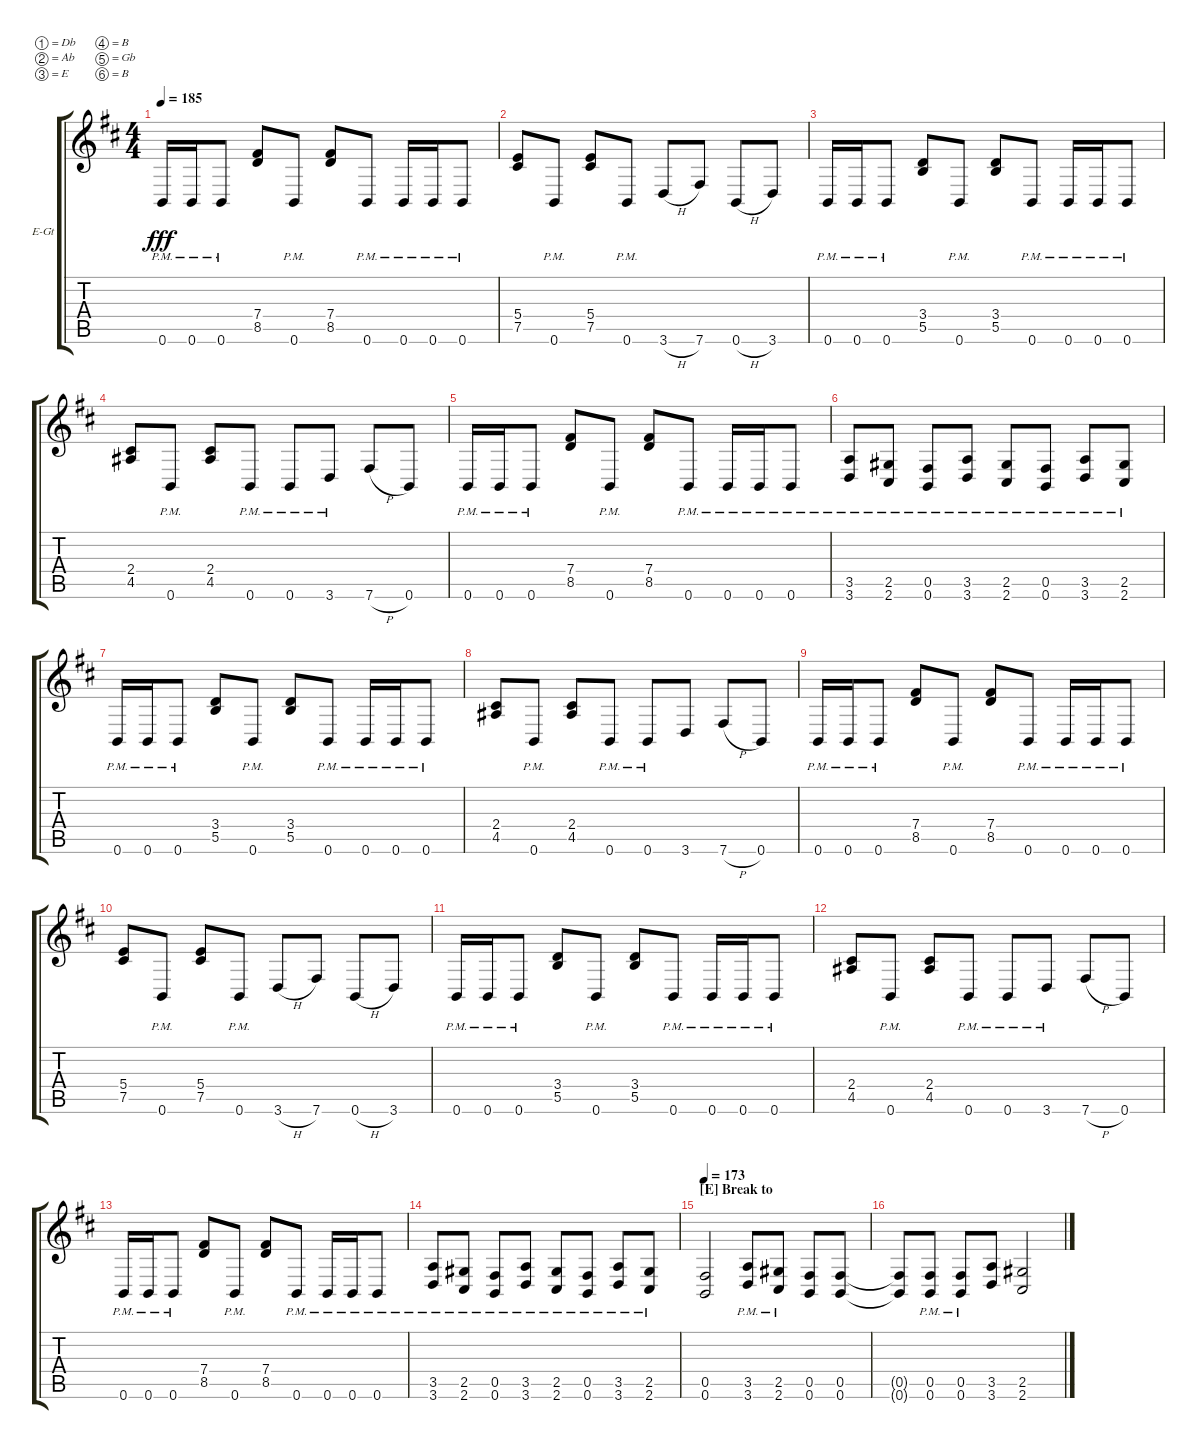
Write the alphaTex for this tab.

\defaultSystemsLayout 4
\bracketExtendMode groupsimilarinstruments
\firstSystemTrackNameOrientation horizontal
\otherSystemsTrackNameOrientation horizontal
\track ("Electric Guitar" "E-Gt") {instrument distortionguitar}
\staff {score tabs}
\tuning (Db4 Ab3 E3 B2 Gb2 B1)
\ts (4 4)
\tempo 185
\clef g2
\ks bminor
0.6{pm}.16{dy fff} 0.6{pm}.16 0.6{pm}.8 (8.5 7.4).8 0.6{pm}.8 (8.5 7.4).8 0.6{pm}.8 0.6{pm}.16 0.6{pm}.16 0.6{pm}.8 |
(5.4 7.5).8 0.6{pm}.8 (5.4 7.5).8 0.6{pm}.8 3.6{h}.8 7.6.8 0.6{h}.8 3.6.8 |
0.6{pm}.16 0.6{pm}.16 0.6{pm}.8 (5.5 3.4).8 0.6{pm}.8 (5.5 3.4).8 0.6{pm}.8 0.6{pm}.16 0.6{pm}.16 0.6{pm}.8 |
(2.4 4.5).8 0.6{pm}.8 (2.4 4.5).8 0.6{pm}.8 0.6{pm}.8 3.6{pm}.8 7.6{h}.8 0.6.8 |
0.6{pm}.16 0.6{pm}.16 0.6{pm}.8 (8.5 7.4).8 0.6{pm}.8 (8.5 7.4).8 0.6{pm}.8 0.6{pm}.16 0.6{pm}.16 0.6{pm}.8 |
(3.6{pm} 3.5{pm}).8 (2.6{pm} 2.5{pm}).8 (0.6{pm} 0.5{pm}).8 (3.6{pm} 3.5{pm}).8 (2.6{pm} 2.5{pm}).8 (0.6{pm} 0.5{pm}).8 (3.6{pm} 3.5{pm}).8 (2.6{pm} 2.5{pm}).8 |
0.6{pm}.16 0.6{pm}.16 0.6{pm}.8 (5.5 3.4).8 0.6{pm}.8 (5.5 3.4).8 0.6{pm}.8 0.6{pm}.16 0.6{pm}.16 0.6{pm}.8 |
(2.4 4.5).8 0.6{pm}.8 (2.4 4.5).8 0.6{pm}.8 0.6{pm}.8 3.6.8 7.6{h}.8 0.6.8 |
0.6{pm}.16 0.6{pm}.16 0.6{pm}.8 (8.5 7.4).8 0.6{pm}.8 (8.5 7.4).8 0.6{pm}.8 0.6{pm}.16 0.6{pm}.16 0.6{pm}.8 |
(5.4 7.5).8 0.6{pm}.8 (5.4 7.5).8 0.6{pm}.8 3.6{h}.8 7.6.8 0.6{h}.8 3.6.8 |
0.6{pm}.16 0.6{pm}.16 0.6{pm}.8 (5.5 3.4).8 0.6{pm}.8 (5.5 3.4).8 0.6{pm}.8 0.6{pm}.16 0.6{pm}.16 0.6{pm}.8 |
(2.4 4.5).8 0.6{pm}.8 (2.4 4.5).8 0.6{pm}.8 0.6{pm}.8 3.6{pm}.8 7.6{h}.8 0.6.8 |
0.6{pm}.16 0.6{pm}.16 0.6{pm}.8 (8.5 7.4).8 0.6{pm}.8 (8.5 7.4).8 0.6{pm}.8 0.6{pm}.16 0.6{pm}.16 0.6{pm}.8 |
(3.6{pm} 3.5{pm}).8 (2.6{pm} 2.5{pm}).8 (0.6{pm} 0.5{pm}).8 (3.6{pm} 3.5{pm}).8 (2.6{pm} 2.5{pm}).8 (0.6{pm} 0.5{pm}).8 (3.6{pm} 3.5{pm}).8 (2.6{pm} 2.5{pm}).8 |
\section ("E" "Break to")
\tempo 173
(0.6 0.5).2 (3.6{pm} 3.5{pm}).8 (2.5{pm} 2.6{pm}).8 (0.6 0.5).8 (0.6 0.5).8 |
(0.5{t} 0.6{t}).8 (0.6{pm} 0.5{pm}).8 (0.6{pm} 0.5{pm}).8 (3.5 3.6).8 (2.6 2.5).2
